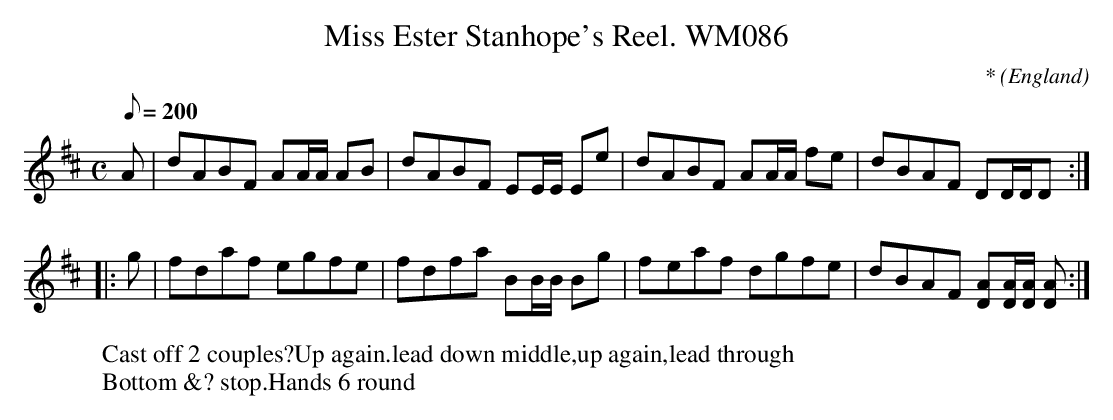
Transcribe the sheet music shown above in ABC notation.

X:1
T:Miss Ester Stanhope's Reel. WM086
M:C
L:1/8
Q:200
C:*
O:England
W:Cast off 2 couples?Up again.lead down middle,up again,lead through
W:Bottom &? stop.Hands 6 round
K:D
A|dABF AA/A/ AB|dABF EE/E/ Ee|dABF AA/A/ fe|dBAF DD/D/D:|!
|:g|fdaf egfe|fdfa BB/B/ Bg|f-eaf dgfe|dBAF [DA][D/A/][D/A/] [DA]:|]
